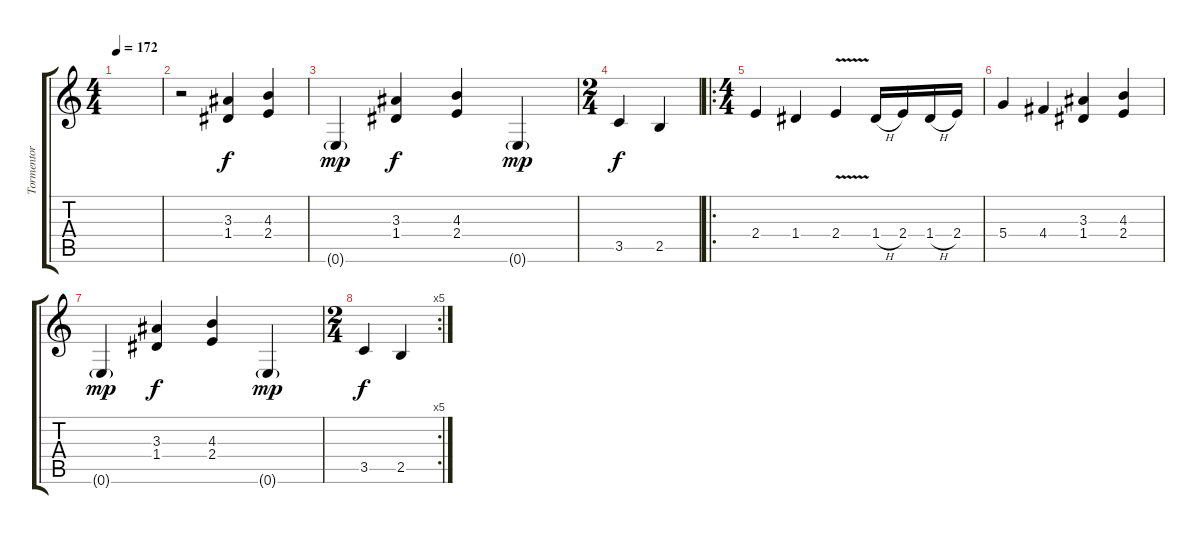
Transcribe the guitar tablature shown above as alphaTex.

\track ("Tormentor" "Tormentor") {instrument distortionguitar}
\staff {score tabs}
\tuning (E4 B3 G3 D3 A2 E2) {hide}
\ts (4 4)
\tempo 172
\clef g2
\ks c
|
r.2 (3.3 1.4).4 (4.3 2.4).4 |
0.6{g}.4{dy mp} (3.3 1.4).4{dy f} (4.3 2.4).4 0.6{g}.4{dy mp} |
\ts (2 4)
3.5.4{dy f} 2.5.4 |
\ro
\ts (4 4)
2.4.4 1.4.4 2.4{v}.4 1.4{h}.16 2.4.16 1.4{h}.16 2.4.16 |
5.4.4 4.4.4 (3.3 1.4).4 (4.3 2.4).4 |
0.6{g}.4{dy mp} (3.3 1.4).4{dy f} (4.3 2.4).4 0.6{g}.4{dy mp} |
\rc 5
\ts (2 4)
3.5.4{dy f} 2.5.4
